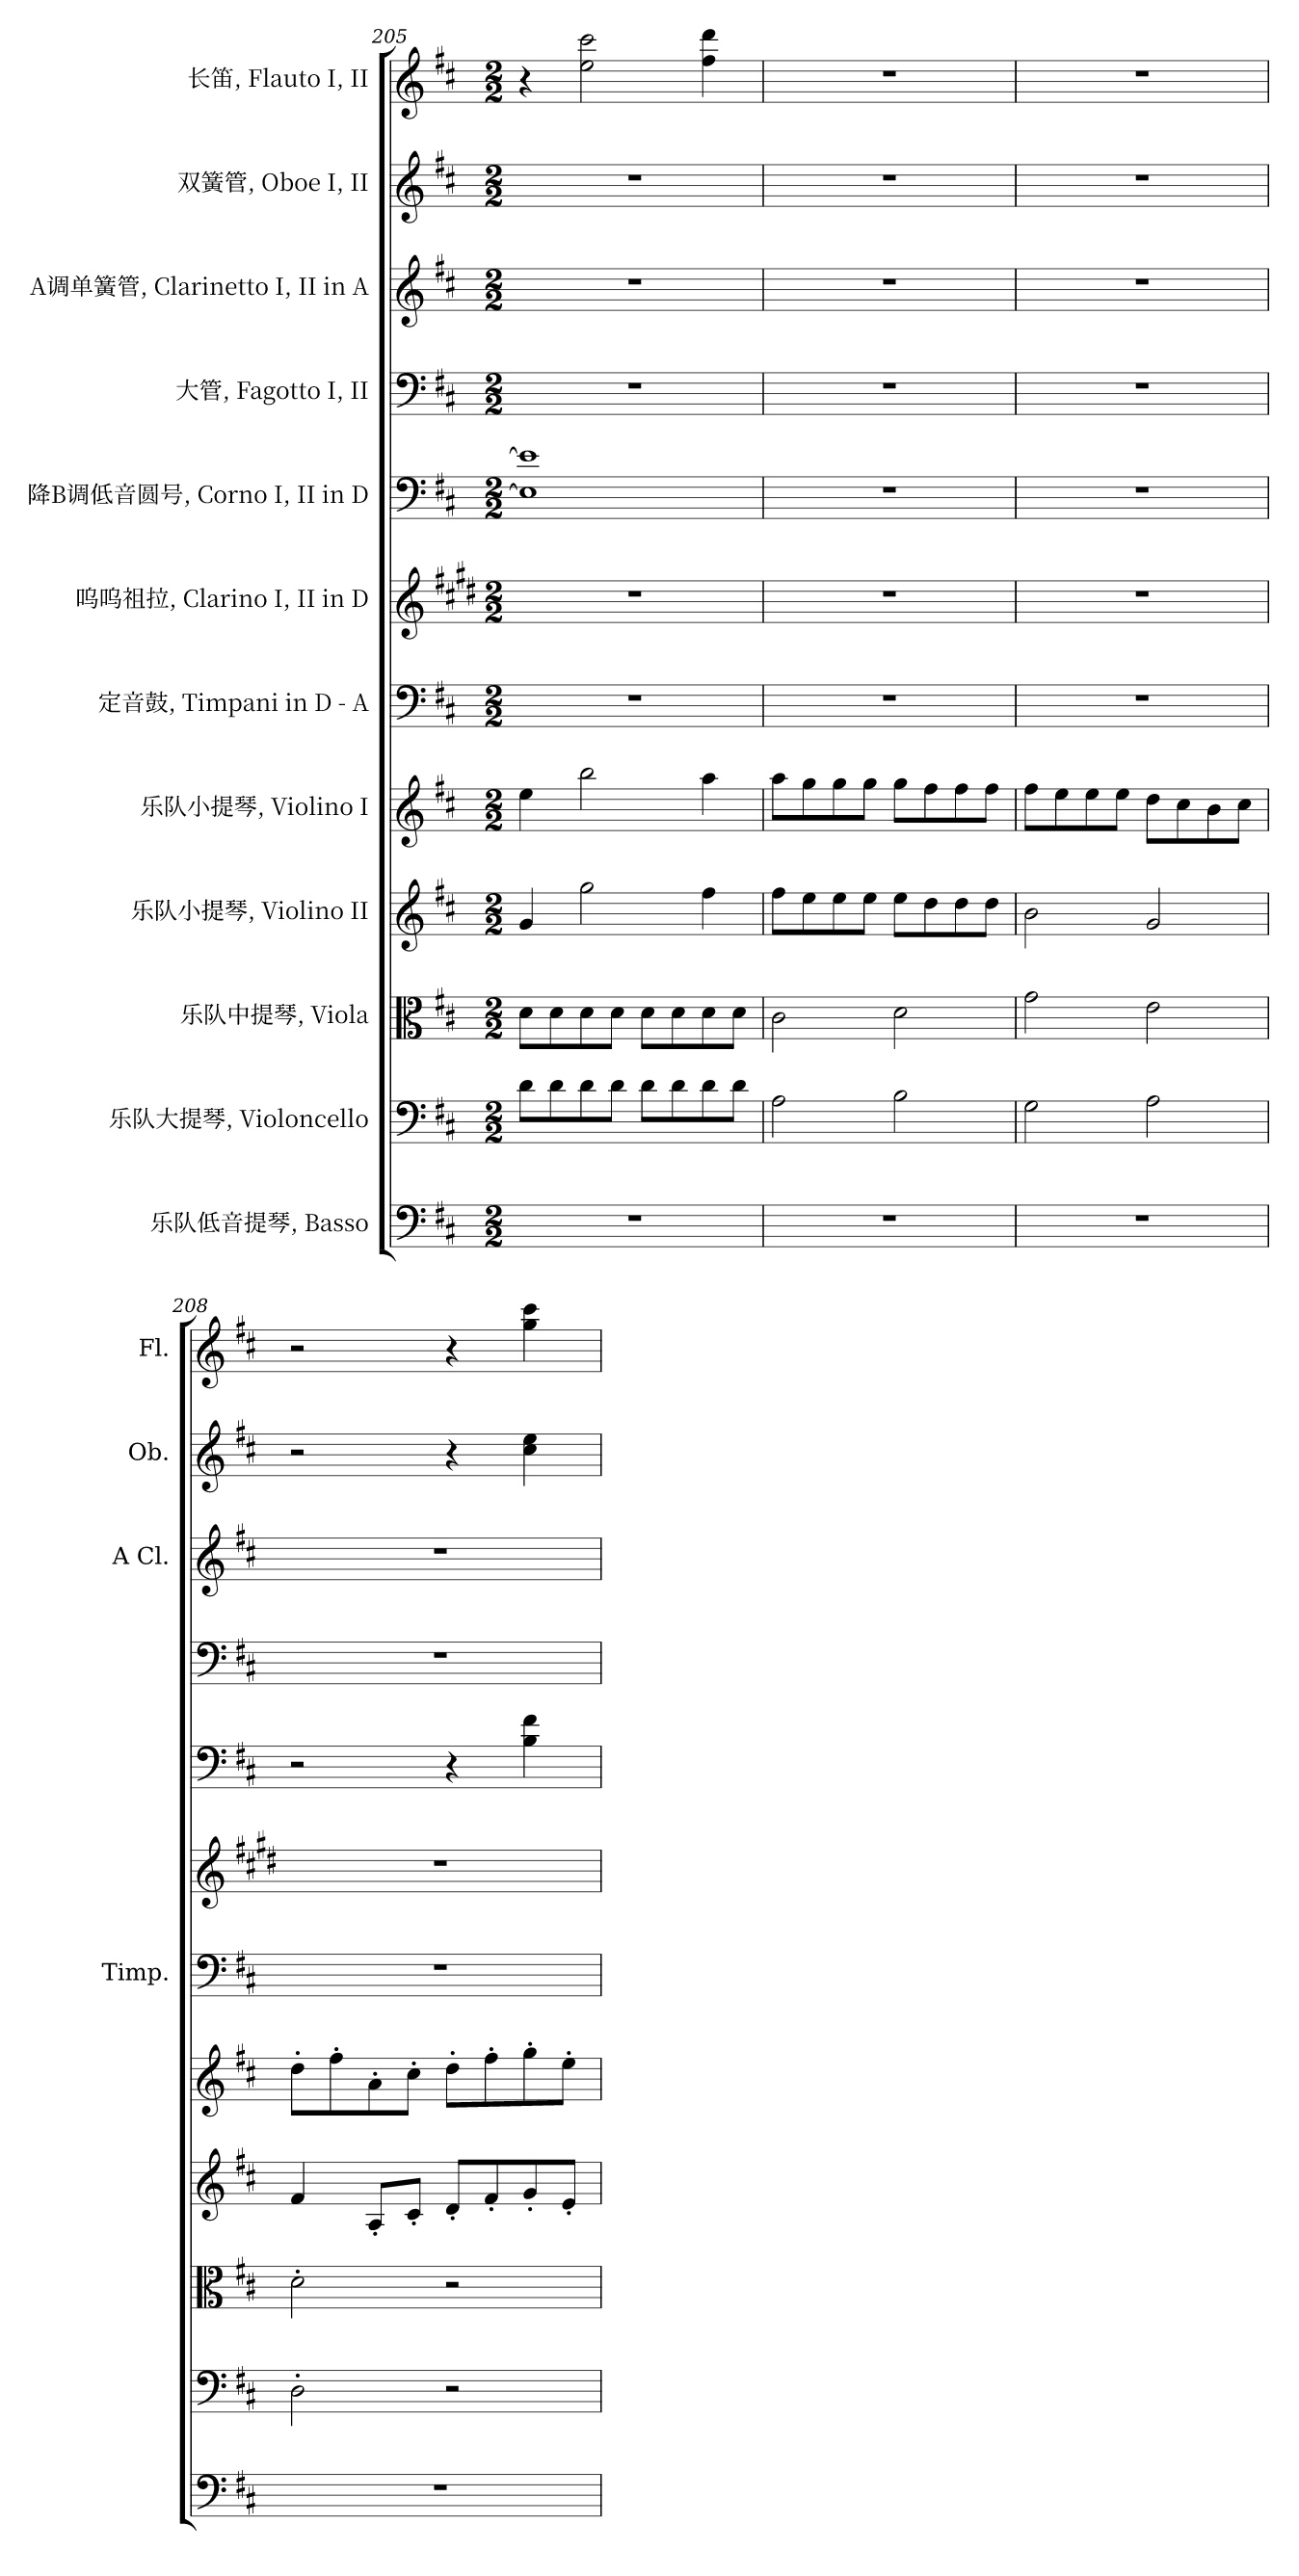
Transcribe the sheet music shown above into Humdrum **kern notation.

**kern	**kern	**kern	**kern	**kern	**kern	**kern	**kern	**kern	**kern	**kern	**kern
*part12	*part11	*part10	*part9	*part8	*part7	*part6	*part5	*part4	*part3	*part2	*part1
*staff12	*staff11	*staff10	*staff9	*staff8	*staff7	*staff6	*staff5	*staff4	*staff3	*staff2	*staff1
*I"乐队低音提琴, Basso	*I"乐队大提琴, Violoncello	*I"乐队中提琴, Viola	*I"乐队小提琴, Violino II	*I"乐队小提琴, Violino I	*I"定音鼓, Timpani in D - A	*I"呜呜祖拉, Clarino I, II in D	*I"降B调低音圆号, Corno I, II in D	*I"大管, Fagotto I, II	*I"A调单簧管, Clarinetto I, II in A	*I"双簧管, Oboe I, II	*I"长笛, Flauto I, II
*	*	*	*	*	*I'Timp.	*	*	*	*I'A Cl.	*I'Ob.	*I'Fl.
*clefF4	*clefF4	*clefC3	*clefG2	*clefG2	*clefF4	*clefG2	*clefF4	*clefF4	*clefG2	*clefG2	*clefG2
*ITrd7c12	*	*	*	*	*	*ITrd1c2	*ITrd1c2	*	*ITrd2c3	*	*
*k[f#c#]	*k[f#c#]	*k[f#c#]	*k[f#c#]	*k[f#c#]	*k[f#c#]	*k[f#c#]	*k[]	*k[f#c#]	*k[f#c#g#d#a#]	*k[f#c#]	*k[f#c#]
*M2/2	*M2/2	*M2/2	*M2/2	*M2/2	*M2/2	*M2/2	*M2/2	*M2/2	*M2/2	*M2/2	*M2/2
=205	=205	=205	=205	=205	=205	=205	=205	=205	=205	=205	=205
1r	8d\L	8d\L	4g/	4ee\	1r	1r	1D] 1d]	1r	1r	1r	4r
.	8d\	8d\	.	.	.	.	.	.	.	.	.
.	8d\	8d\	2gg\	2bb\	.	.	.	.	.	.	2ee\ 2ccc#\
.	8d\J	8d\J	.	.	.	.	.	.	.	.	.
.	8d\L	8d\L	.	.	.	.	.	.	.	.	.
.	8d\	8d\	.	.	.	.	.	.	.	.	.
.	8d\	8d\	4ff#\	4aa\	.	.	.	.	.	.	4ff#\ 4ddd\
.	8d\J	8d\J	.	.	.	.	.	.	.	.	.
=206	=206	=206	=206	=206	=206	=206	=206	=206	=206	=206	=206
1r	2A\	2c#\	8ff#\L	8aa\L	1r	1r	1r	1r	1r	1r	1r
.	.	.	8ee\	8gg\	.	.	.	.	.	.	.
.	.	.	8ee\	8gg\	.	.	.	.	.	.	.
.	.	.	8ee\J	8gg\J	.	.	.	.	.	.	.
.	2B\	2d\	8ee\L	8gg\L	.	.	.	.	.	.	.
.	.	.	8dd\	8ff#\	.	.	.	.	.	.	.
.	.	.	8dd\	8ff#\	.	.	.	.	.	.	.
.	.	.	8dd\J	8ff#\J	.	.	.	.	.	.	.
=207	=207	=207	=207	=207	=207	=207	=207	=207	=207	=207	=207
1r	2G\	2g\	2b\	8ff#\L	1r	1r	1r	1r	1r	1r	1r
.	.	.	.	8ee\	.	.	.	.	.	.	.
.	.	.	.	8ee\	.	.	.	.	.	.	.
.	.	.	.	8ee\J	.	.	.	.	.	.	.
.	2A\	2e\	2g/	8dd\L	.	.	.	.	.	.	.
.	.	.	.	8cc#\	.	.	.	.	.	.	.
.	.	.	.	8b\	.	.	.	.	.	.	.
.	.	.	.	8cc#\J	.	.	.	.	.	.	.
!!LO:PB:g=z
=208	=208	=208	=208	=208	=208	=208	=208	=208	=208	=208	=208
1r	2D'\	2d'\	4f#/	8dd'\L	1r	1r	2r	1r	1r	2r	2r
.	.	.	.	8ff#'\	.	.	.	.	.	.	.
.	.	.	8A'/L	8a'\	.	.	.	.	.	.	.
.	.	.	8c#'/J	8cc#'\J	.	.	.	.	.	.	.
.	2r	2r	8d'/L	8dd'\L	.	.	4r	.	.	4r	4r
.	.	.	8f#'/	8ff#'\	.	.	.	.	.	.	.
.	.	.	8g'/	8gg'\	.	.	4A\ 4e\	.	.	4cc#\ 4ee\	4gg\ 4ccc#\
.	.	.	8e'/J	8ee'\J	.	.	.	.	.	.	.
=	=	=	=	=	=	=	=	=	=	=	=
*-	*-	*-	*-	*-	*-	*-	*-	*-	*-	*-	*-
